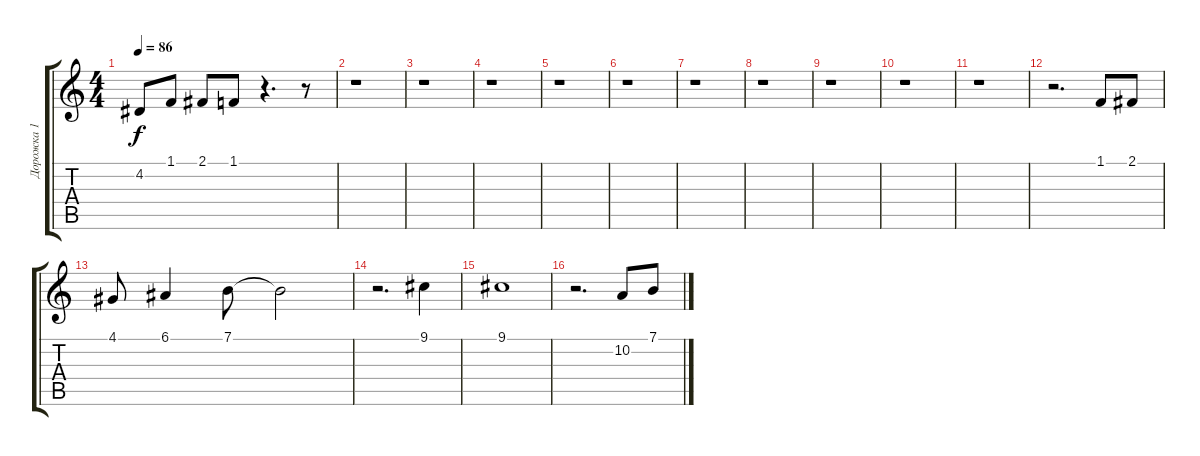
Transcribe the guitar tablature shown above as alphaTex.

\track ("Дорожка 1" "Дорожка 1") {instrument voiceoohs}
\staff {score tabs}
\tuning (E4 B3 G3 D3 A2 E2) {hide}
\ts (4 4)
\tempo 86
\clef g2
\ks c
4.2.8{dy f} 1.1.8 2.1.8 1.1.8 r.4{d} r.8 |
r.1 |
r.1 |
r.1 |
r.1 |
r.1 |
r.1 |
r.1 |
r.1 |
r.1 |
r.1 |
r.2{d} 1.1.8 2.1.8 |
4.1.8 6.1.4 7.1.8 7.1{t}.2 |
r.2{d} 9.1.4 |
9.1.1 |
r.2{d} 10.2.8 7.1.8
